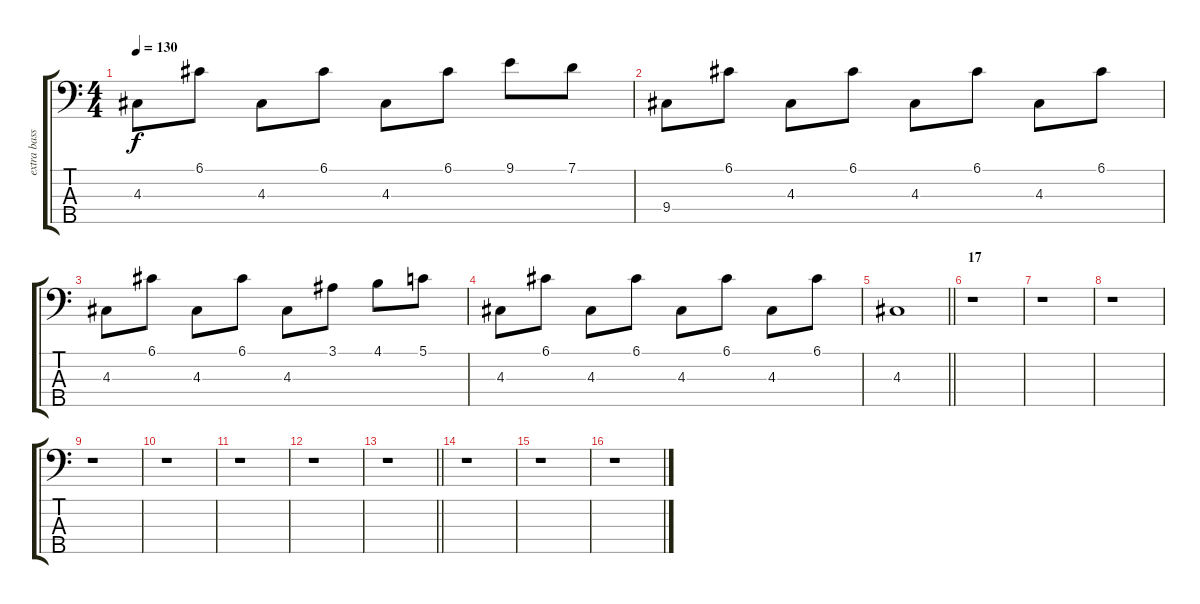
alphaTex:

\track ("extra bass (for effect)" "extra bass") {instrument synthbass1}
\staff {score tabs}
\tuning (G2 D2 A1 E1 B0) {hide}
\ts (4 4)
\tempo 130
\clef f4
\ks c
4.3.8{dy f} 6.1.8 4.3.8 6.1.8 4.3.8 6.1.8 9.1.8 7.1.8 |
9.4.8 6.1.8 4.3.8 6.1.8 4.3.8 6.1.8 4.3.8 6.1.8 |
4.3.8 6.1.8 4.3.8 6.1.8 4.3.8 3.1.8 4.1.8 5.1.8 |
4.3.8 6.1.8 4.3.8 6.1.8 4.3.8 6.1.8 4.3.8 6.1.8 |
\barLineRight lightlight
4.3.1 |
\section ("" "17")
r.1 |
r.1 |
r.1 |
r.1 |
r.1 |
r.1 |
r.1 |
\barLineRight lightlight
r.1 |
r.1 |
r.1 |
r.1
